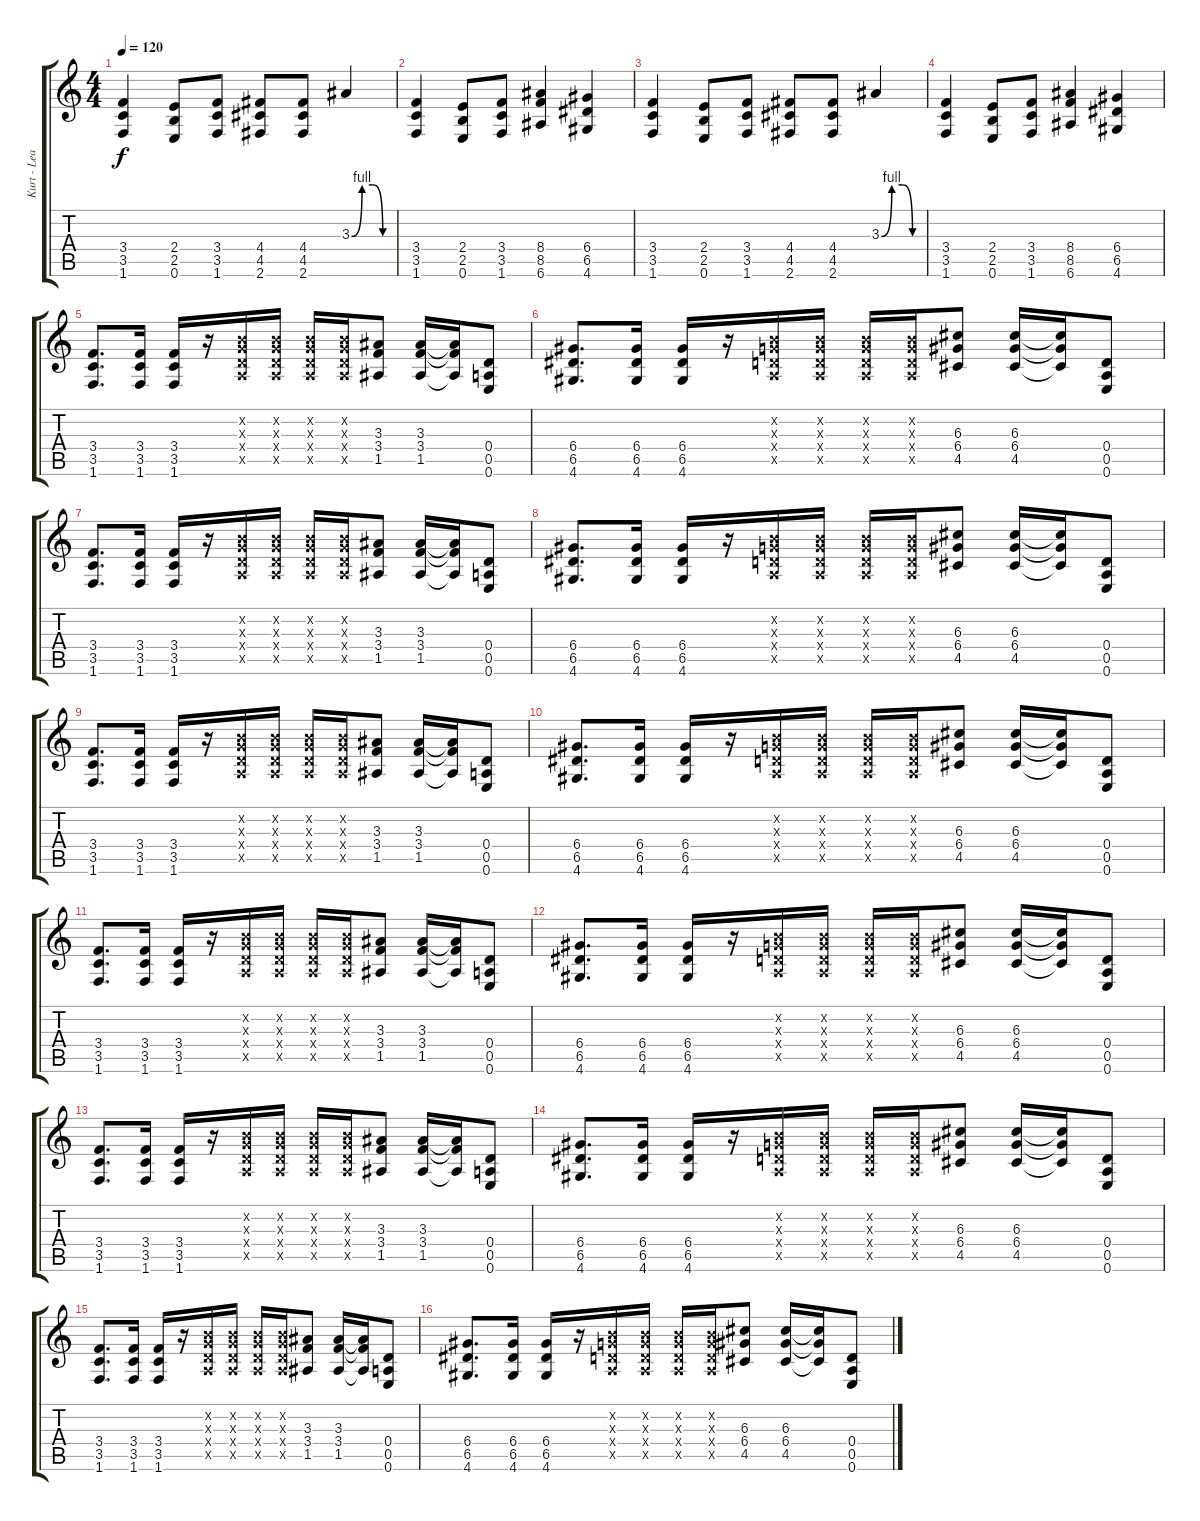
\track ("Kurt - Lead Guitar" "Kurt - Lea") {instrument electricguitarclean}
\staff {score tabs}
\tuning (E4 B3 G3 D3 A2 E2) {hide}
\ts (4 4)
\tempo 120
\clef g2
\ks c
(3.4 3.5 1.6).4{dy f} (2.4 2.5 0.6).8 (3.4 3.5 1.6).8 (4.4 4.5 2.6).8 (4.4 4.5 2.6).8 3.3{be (custom 0 0 15 4 30 4 45 0 60 0)}.4 |
(3.4 3.5 1.6).4 (2.4 2.5 0.6).8 (3.4 3.5 1.6).8 (8.4 8.5 6.6).4 (6.4 6.5 4.6).4 |
(3.4 3.5 1.6).4 (2.4 2.5 0.6).8 (3.4 3.5 1.6).8 (4.4 4.5 2.6).8 (4.4 4.5 2.6).8 3.3{be (custom 0 0 15 4 30 4 45 0 60 0)}.4 |
(3.4 3.5 1.6).4 (2.4 2.5 0.6).8 (3.4 3.5 1.6).8 (8.4 8.5 6.6).4 (6.4 6.5 4.6).4 |
(3.4 3.5 1.6).8{d} (3.4 3.5 1.6).16 (3.4 3.5 1.6).16 r.16 (0.2{x} 0.3{x} 0.4{x} 0.5{x}).16 (0.2{x} 0.3{x} 0.4{x} 0.5{x}).16 (0.2{x} 0.3{x} 0.4{x} 0.5{x}).16 (0.2{x} 0.3{x} 0.4{x} 0.5{x}).16 (3.3 3.4 1.5).8 (3.3 3.4 1.5).16 (3.3{t} 3.4{t} 1.5{t}).16 (0.4 0.5 0.6).8 |
(6.4 6.5 4.6).8{d} (6.4 6.5 4.6).16 (6.4 6.5 4.6).16 r.16 (0.2{x} 0.3{x} 0.4{x} 0.5{x}).16 (0.2{x} 0.3{x} 0.4{x} 0.5{x}).16 (0.2{x} 0.3{x} 0.4{x} 0.5{x}).16 (0.2{x} 0.3{x} 0.4{x} 0.5{x}).16 (6.3 6.4 4.5).8 (6.3 6.4 4.5).16 (6.3{t} 6.4{t} 4.5{t}).16 (0.4 0.5 0.6).8 |
(3.4 3.5 1.6).8{d} (3.4 3.5 1.6).16 (3.4 3.5 1.6).16 r.16 (0.2{x} 0.3{x} 0.4{x} 0.5{x}).16 (0.2{x} 0.3{x} 0.4{x} 0.5{x}).16 (0.2{x} 0.3{x} 0.4{x} 0.5{x}).16 (0.2{x} 0.3{x} 0.4{x} 0.5{x}).16 (3.3 3.4 1.5).8 (3.3 3.4 1.5).16 (3.3{t} 3.4{t} 1.5{t}).16 (0.4 0.5 0.6).8 |
(6.4 6.5 4.6).8{d} (6.4 6.5 4.6).16 (6.4 6.5 4.6).16 r.16 (0.2{x} 0.3{x} 0.4{x} 0.5{x}).16 (0.2{x} 0.3{x} 0.4{x} 0.5{x}).16 (0.2{x} 0.3{x} 0.4{x} 0.5{x}).16 (0.2{x} 0.3{x} 0.4{x} 0.5{x}).16 (6.3 6.4 4.5).8 (6.3 6.4 4.5).16 (6.3{t} 6.4{t} 4.5{t}).16 (0.4 0.5 0.6).8 |
(3.4 3.5 1.6).8{d} (3.4 3.5 1.6).16 (3.4 3.5 1.6).16 r.16 (0.2{x} 0.3{x} 0.4{x} 0.5{x}).16 (0.2{x} 0.3{x} 0.4{x} 0.5{x}).16 (0.2{x} 0.3{x} 0.4{x} 0.5{x}).16 (0.2{x} 0.3{x} 0.4{x} 0.5{x}).16 (3.3 3.4 1.5).8 (3.3 3.4 1.5).16 (3.3{t} 3.4{t} 1.5{t}).16 (0.4 0.5 0.6).8 |
(6.4 6.5 4.6).8{d} (6.4 6.5 4.6).16 (6.4 6.5 4.6).16 r.16 (0.2{x} 0.3{x} 0.4{x} 0.5{x}).16 (0.2{x} 0.3{x} 0.4{x} 0.5{x}).16 (0.2{x} 0.3{x} 0.4{x} 0.5{x}).16 (0.2{x} 0.3{x} 0.4{x} 0.5{x}).16 (6.3 6.4 4.5).8 (6.3 6.4 4.5).16 (6.3{t} 6.4{t} 4.5{t}).16 (0.4 0.5 0.6).8 |
(3.4 3.5 1.6).8{d} (3.4 3.5 1.6).16 (3.4 3.5 1.6).16 r.16 (0.2{x} 0.3{x} 0.4{x} 0.5{x}).16 (0.2{x} 0.3{x} 0.4{x} 0.5{x}).16 (0.2{x} 0.3{x} 0.4{x} 0.5{x}).16 (0.2{x} 0.3{x} 0.4{x} 0.5{x}).16 (3.3 3.4 1.5).8 (3.3 3.4 1.5).16 (3.3{t} 3.4{t} 1.5{t}).16 (0.4 0.5 0.6).8 |
(6.4 6.5 4.6).8{d} (6.4 6.5 4.6).16 (6.4 6.5 4.6).16 r.16 (0.2{x} 0.3{x} 0.4{x} 0.5{x}).16 (0.2{x} 0.3{x} 0.4{x} 0.5{x}).16 (0.2{x} 0.3{x} 0.4{x} 0.5{x}).16 (0.2{x} 0.3{x} 0.4{x} 0.5{x}).16 (6.3 6.4 4.5).8 (6.3 6.4 4.5).16 (6.3{t} 6.4{t} 4.5{t}).16 (0.4 0.5 0.6).8 |
(3.4 3.5 1.6).8{d} (3.4 3.5 1.6).16 (3.4 3.5 1.6).16 r.16 (0.2{x} 0.3{x} 0.4{x} 0.5{x}).16 (0.2{x} 0.3{x} 0.4{x} 0.5{x}).16 (0.2{x} 0.3{x} 0.4{x} 0.5{x}).16 (0.2{x} 0.3{x} 0.4{x} 0.5{x}).16 (3.3 3.4 1.5).8 (3.3 3.4 1.5).16 (3.3{t} 3.4{t} 1.5{t}).16 (0.4 0.5 0.6).8 |
(6.4 6.5 4.6).8{d} (6.4 6.5 4.6).16 (6.4 6.5 4.6).16 r.16 (0.2{x} 0.3{x} 0.4{x} 0.5{x}).16 (0.2{x} 0.3{x} 0.4{x} 0.5{x}).16 (0.2{x} 0.3{x} 0.4{x} 0.5{x}).16 (0.2{x} 0.3{x} 0.4{x} 0.5{x}).16 (6.3 6.4 4.5).8 (6.3 6.4 4.5).16 (6.3{t} 6.4{t} 4.5{t}).16 (0.4 0.5 0.6).8 |
(3.4 3.5 1.6).8{d} (3.4 3.5 1.6).16 (3.4 3.5 1.6).16 r.16 (0.2{x} 0.3{x} 0.4{x} 0.5{x}).16 (0.2{x} 0.3{x} 0.4{x} 0.5{x}).16 (0.2{x} 0.3{x} 0.4{x} 0.5{x}).16 (0.2{x} 0.3{x} 0.4{x} 0.5{x}).16 (3.3 3.4 1.5).8 (3.3 3.4 1.5).16 (3.3{t} 3.4{t} 1.5{t}).16 (0.4 0.5 0.6).8 |
(6.4 6.5 4.6).8{d} (6.4 6.5 4.6).16 (6.4 6.5 4.6).16 r.16 (0.2{x} 0.3{x} 0.4{x} 0.5{x}).16 (0.2{x} 0.3{x} 0.4{x} 0.5{x}).16 (0.2{x} 0.3{x} 0.4{x} 0.5{x}).16 (0.2{x} 0.3{x} 0.4{x} 0.5{x}).16 (6.3 6.4 4.5).8 (6.3 6.4 4.5).16 (6.3{t} 6.4{t} 4.5{t}).16 (0.4 0.5 0.6).8
